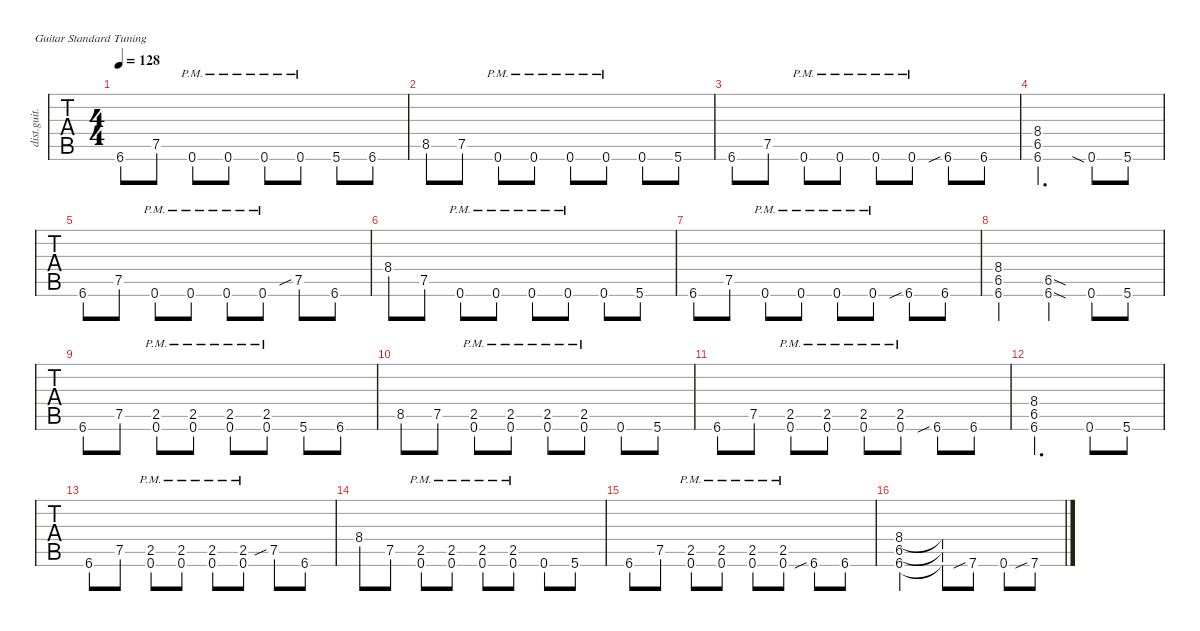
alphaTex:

\defaultSystemsLayout 4
\hideDynamics
\bracketExtendMode nobrackets
\otherSystemsTrackNameOrientation horizontal
\track ("Rhythm Guitar (James)" "dist.guit.") {defaultSystemsLayout 4 multiBarRest instrument distortionguitar}
\staff {tabs}
\tuning (E4 B3 G3 D3 A2 E2)
\ts (4 4)
\tempo 128
\clef g2
\ks c
6.6{acc #}.8{dy mf} 7.5.8 0.6{pm}.8 0.6{pm}.8 0.6{pm}.8 0.6{pm}.8 5.6.8 6.6{acc #}.8 |
8.5.8 7.5.8 0.6{pm}.8 0.6{pm}.8 0.6{pm}.8 0.6{pm}.8 0.6.8 5.6.8 |
6.6{acc #}.8 7.5.8 0.6{pm}.8 0.6{pm}.8 0.6{pm}.8 0.6{pm}.8 6.6{sib acc #}.8 6.6{acc #}.8 |
(6.5{acc #} 8.4{acc #} 6.6{acc #}).2{d} 0.6{sia}.8 5.6.8 |
6.6{acc #}.8 7.5.8 0.6{pm}.8 0.6{pm}.8 0.6{pm}.8 0.6{pm}.8 7.5{sib}.8 6.6{acc #}.8 |
8.4{acc #}.8 7.5.8 0.6{pm}.8 0.6{pm}.8 0.6{pm}.8 0.6{pm}.8 0.6.8 5.6.8 |
6.6{acc #}.8 7.5.8 0.6{pm}.8 0.6{pm}.8 0.6{pm}.8 0.6{pm}.8 6.6{sib acc #}.8 6.6{acc #}.8 |
(6.5{acc #} 8.4{acc #} 6.6{acc #}).2 (6.5{sod acc #} 6.6{sod acc #}).4 0.6.8 5.6.8 |
6.6{acc #}.8 7.5.8 (0.6{pm} 2.5{pm}).8 (0.6{pm} 2.5{pm}).8 (0.6{pm} 2.5{pm}).8 (0.6{pm} 2.5{pm}).8 5.6.8 6.6{acc #}.8 |
8.5.8 7.5.8 (0.6{pm} 2.5{pm}).8 (0.6{pm} 2.5{pm}).8 (0.6{pm} 2.5{pm}).8 (0.6{pm} 2.5{pm}).8 0.6.8 5.6.8 |
6.6{acc #}.8 7.5.8 (0.6{pm} 2.5{pm}).8 (0.6{pm} 2.5{pm}).8 (0.6{pm} 2.5{pm}).8 (0.6{pm} 2.5{pm}).8 6.6{sib acc #}.8 6.6{acc #}.8 |
(6.5{acc #} 8.4{acc #} 6.6{acc #}).2{d} 0.6.8 5.6.8 |
6.6{acc #}.8 7.5.8 (0.6{pm} 2.5{pm}).8 (0.6{pm} 2.5{pm}).8 (0.6{pm} 2.5{pm}).8 (0.6{pm} 2.5{pm}).8 7.5{sib}.8 6.6{acc #}.8 |
8.4{acc #}.8 7.5.8 (0.6{pm} 2.5{pm}).8 (0.6{pm} 2.5{pm}).8 (0.6{pm} 2.5{pm}).8 (0.6{pm} 2.5{pm}).8 0.6.8 5.6.8 |
6.6{acc #}.8 7.5.8 (0.6{pm} 2.5{pm}).8 (0.6{pm} 2.5{pm}).8 (0.6{pm} 2.5{pm}).8 (0.6{pm} 2.5{pm}).8 6.6{sib acc #}.8 6.6{acc #}.8 |
(6.5{acc #} 8.4{acc #} 6.6{acc #}).2 (6.5{t acc #} 8.4{t acc #} 6.6{t acc #}).8 7.6{sib}.8 0.6.8 7.6{sib}.8
